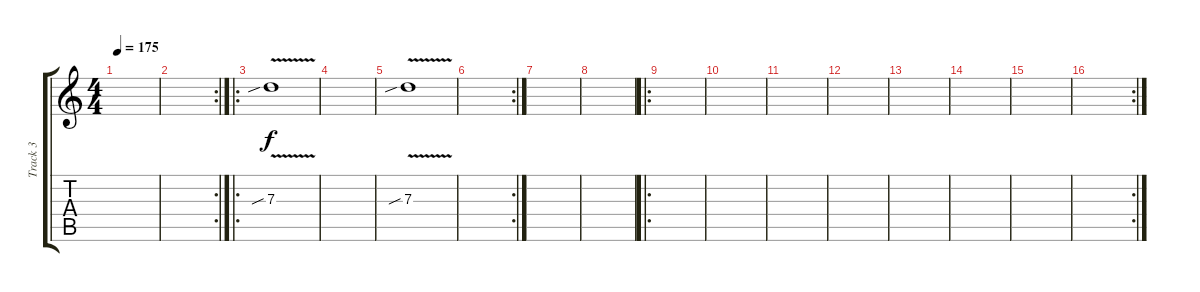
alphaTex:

\track ("Track 3" "Track 3") {instrument overdrivenguitar}
\staff {score tabs}
\tuning (E4 B3 G3 D3 A2 E2) {hide}
\ts (4 4)
\tempo 175
\clef g2
\ks c
|
\rc 2
|
\ro
7.3{v sib}.1 |
|
7.3{v sib}.1 |
\rc 2
|
|
|
\ro
|
|
|
|
|
|
|
\rc 2
